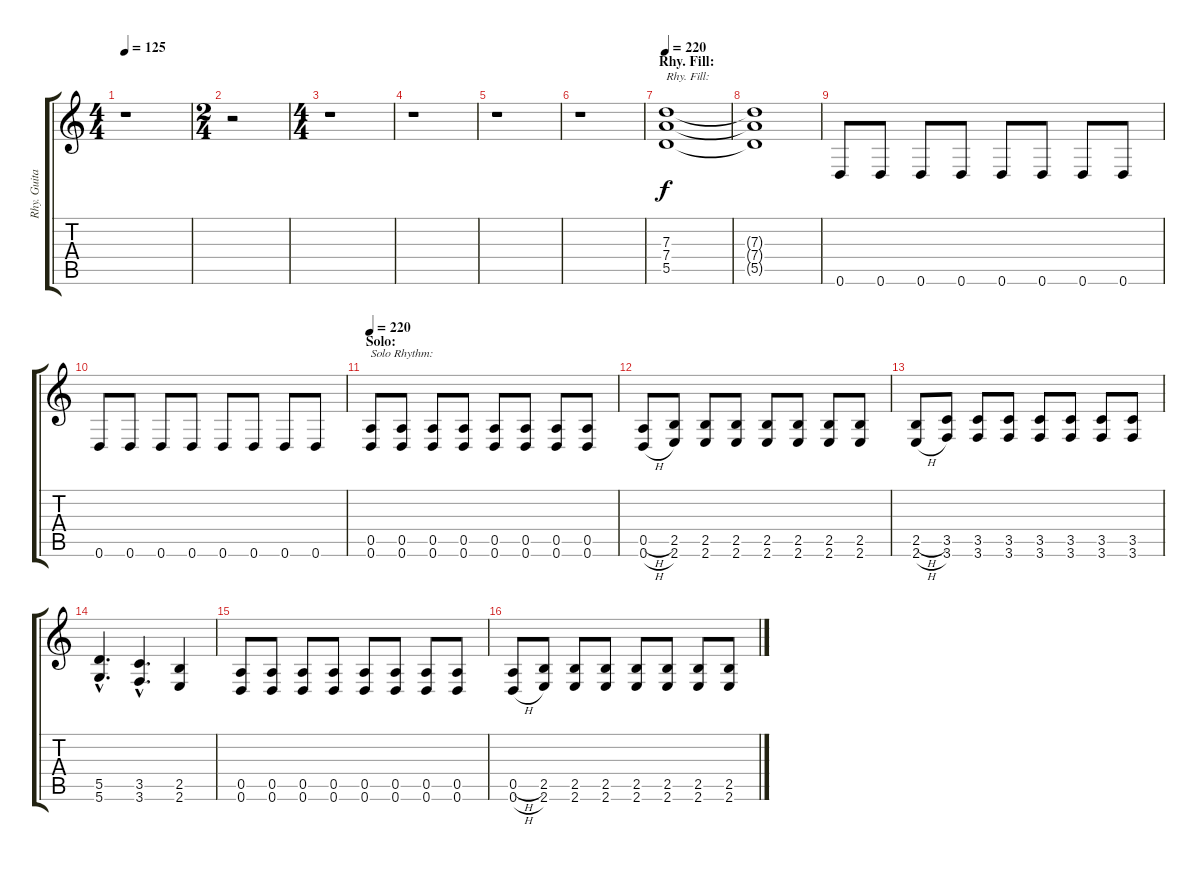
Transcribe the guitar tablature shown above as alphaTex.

\track ("Rhy. Guitar 1" "Rhy. Guita") {instrument overdrivenguitar}
\staff {score tabs}
\tuning (E4 B3 G3 D3 A2 D2) {hide}
\ts (4 4)
\tempo 125
\clef g2
\ks c
r.1{dy f} |
\ts (2 4)
r.2 |
\ts (4 4)
r.1 |
r.1 |
r.1 |
r.1 |
\section ("" "Rhy. Fill:")
\tempo 220
(7.3 7.4 5.5).1{txt "Rhy. Fill:"} |
(7.3{t} 7.4{t} 5.5{t}).1 |
0.6.8 0.6.8 0.6.8 0.6.8 0.6.8 0.6.8 0.6.8 0.6.8 |
0.6.8 0.6.8 0.6.8 0.6.8 0.6.8 0.6.8 0.6.8 0.6.8 |
\section ("" "Solo:")
\tempo 220
(0.5 0.6).8{txt "Solo Rhythm:"} (0.5 0.6).8 (0.5 0.6).8 (0.5 0.6).8 (0.5 0.6).8 (0.5 0.6).8 (0.5 0.6).8 (0.5 0.6).8 |
(0.5{h} 0.6{h}).8 (2.5 2.6).8 (2.5 2.6).8 (2.5 2.6).8 (2.5 2.6).8 (2.5 2.6).8 (2.5 2.6).8 (2.5 2.6).8 |
(2.5{h} 2.6{h}).8 (3.5 3.6).8 (3.5 3.6).8 (3.5 3.6).8 (3.5 3.6).8 (3.5 3.6).8 (3.5 3.6).8 (3.5 3.6).8 |
(5.5{hac} 5.6{hac}).4{d} (3.5{hac} 3.6{hac}).4{d} (2.5 2.6).4 |
(0.5 0.6).8 (0.5 0.6).8 (0.5 0.6).8 (0.5 0.6).8 (0.5 0.6).8 (0.5 0.6).8 (0.5 0.6).8 (0.5 0.6).8 |
(0.5{h} 0.6{h}).8 (2.5 2.6).8 (2.5 2.6).8 (2.5 2.6).8 (2.5 2.6).8 (2.5 2.6).8 (2.5 2.6).8 (2.5 2.6).8
